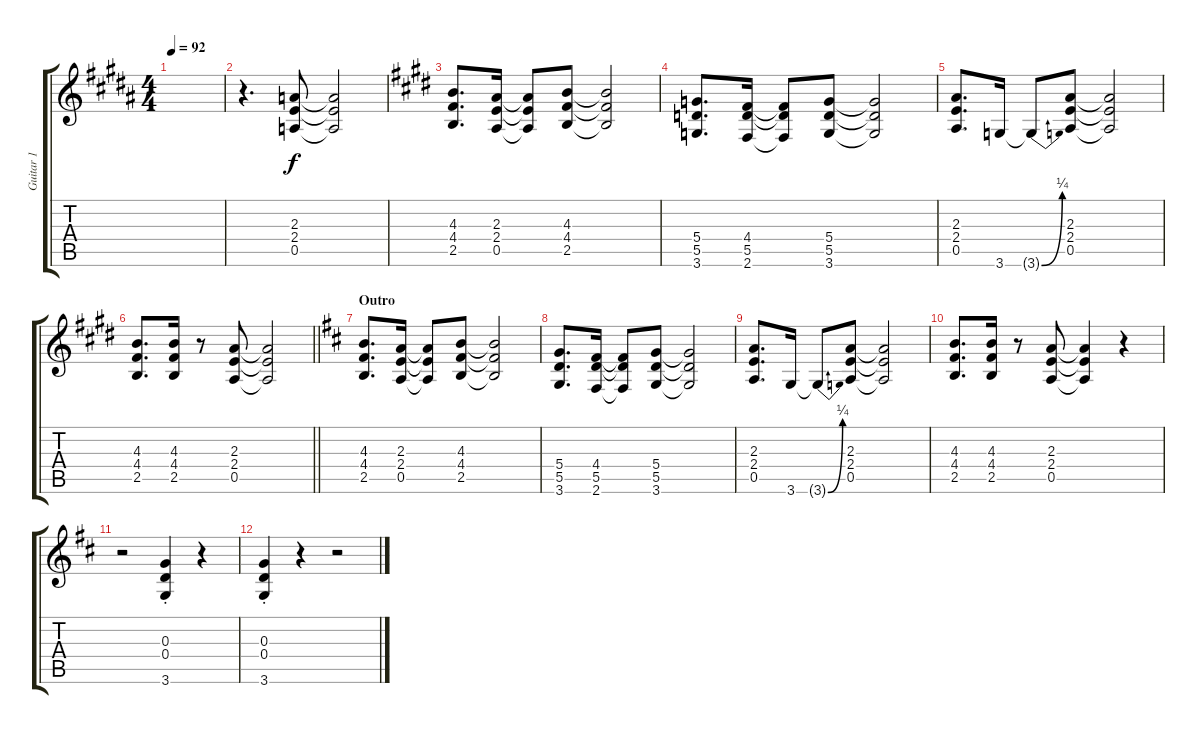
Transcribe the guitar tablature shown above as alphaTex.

\track ("Guitar 1" "Guitar 1") {instrument distortionguitar}
\staff {score tabs}
\tuning (E4 B3 G3 D3 A2 E2) {hide}
\ts (4 4)
\tempo 92
\clef g2
\ks b
|
r.4{d} (2.3 2.4 0.5).8 (2.3{t} 2.4{t} 0.5{t}).2 |
\ks e
(4.3 4.4 2.5).8{d} (2.3 2.4 0.5).16 (2.3{t} 2.4{t} 0.5{t}).8 (4.3 4.4 2.5).8 (4.3{t} 4.4{t} 2.5{t}).2 |
(5.4 5.5 3.6).8{d} (4.4 5.5 2.6).16 (4.4{t} 5.5{t} 2.6{t}).8 (5.4 5.5 3.6).8 (5.4{t} 5.5{t} 3.6{t}).2 |
(2.3 2.4 0.5).8{d} 3.6.16 3.6{be (bend 0 0 60 1) t}.8 (2.3 2.4 0.5).8 (2.3{t} 2.4{t} 0.5{t}).2 |
\barLineRight lightlight
(4.3 4.4 2.5).8{d} (4.3 4.4 2.5).16 r.8 (2.3 2.4 0.5).8 (2.3{t} 2.4{t} 0.5{t}).2 |
\section ("" "Outro")
\ks d
(4.3 4.4 2.5).8{d} (2.3 2.4 0.5).16 (2.3{t} 2.4{t} 0.5{t}).8 (4.3 4.4 2.5).8 (4.3{t} 4.4{t} 2.5{t}).2 |
(5.4 5.5 3.6).8{d} (4.4 5.5 2.6).16 (4.4{t} 5.5{t} 2.6{t}).8 (5.4 5.5 3.6).8 (5.4{t} 5.5{t} 3.6{t}).2 |
(2.3 2.4 0.5).8{d} 3.6.16 3.6{be (bend 0 0 60 1) t}.8 (2.3 2.4 0.5).8 (2.3{t} 2.4{t} 0.5{t}).2 |
(4.3 4.4 2.5).8{d} (4.3 4.4 2.5).16 r.8 (2.3 2.4 0.5).8 (2.3{t} 2.4{t} 0.5{t}).4 r.4 |
r.2 (0.3{st} 0.4{st} 3.6{st}).4 r.4 |
(0.3{st} 0.4{st} 3.6{st}).4 r.4 r.2
